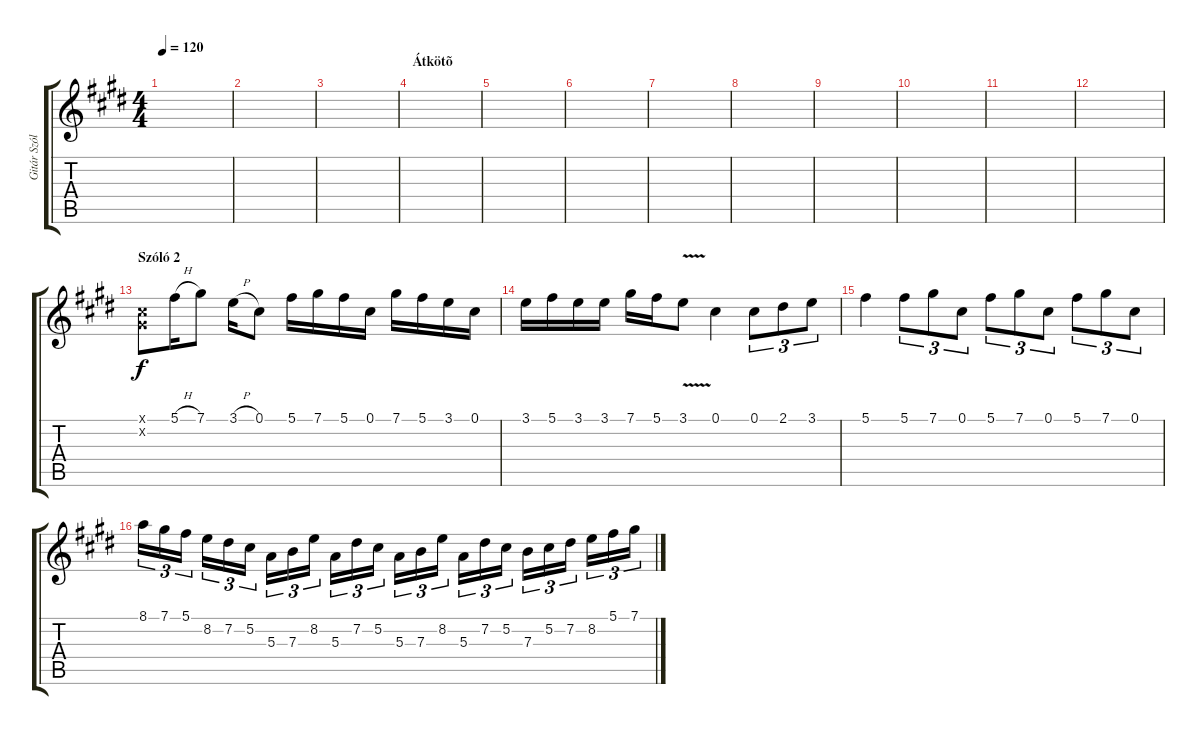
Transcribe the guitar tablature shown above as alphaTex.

\track ("Gitár Szóló 1" "Gitár Szól") {instrument overdrivenguitar}
\staff {score tabs}
\tuning (Db4 Ab3 E3 B2 Gb2 Db2) {hide}
\ts (4 4)
\tempo 120
\clef g2
\ks c#minor
|
|
|
\section ("" "Átkötõ")
|
|
|
|
|
|
|
|
|
\section ("" "Szóló 2")
(0.1{x} 0.2{x}).8 5.1{h}.16 7.1.8 3.1{h}.16 0.1.8 5.1.16 7.1.16 5.1.16 0.1.16 7.1.16 5.1.16 3.1.16 0.1.16 |
3.1.16 5.1.16 3.1.16 3.1.16 7.1.16 5.1.16 3.1{v}.8 0.1.4 0.1.8{tu (3 2)} 2.1.8{tu (3 2)} 3.1.8{tu (3 2)} |
5.1.4 5.1.8{tu (3 2)} 7.1.8{tu (3 2)} 0.1.8{tu (3 2)} 5.1.8{tu (3 2)} 7.1.8{tu (3 2)} 0.1.8{tu (3 2)} 5.1.8{tu (3 2)} 7.1.8{tu (3 2)} 0.1.8{tu (3 2)} |
8.1.16{tu (3 2)} 7.1.16{tu (3 2)} 5.1.16{tu (3 2)} 8.2.16{tu (3 2)} 7.2.16{tu (3 2)} 5.2.16{tu (3 2)} 5.3.16{tu (3 2)} 7.3.16{tu (3 2)} 8.2.16{tu (3 2)} 5.3.16{tu (3 2)} 7.2.16{tu (3 2)} 5.2.16{tu (3 2)} 5.3.16{tu (3 2)} 7.3.16{tu (3 2)} 8.2.16{tu (3 2)} 5.3.16{tu (3 2)} 7.2.16{tu (3 2)} 5.2.16{tu (3 2)} 7.3.16{tu (3 2)} 5.2.16{tu (3 2)} 7.2.16{tu (3 2)} 8.2.16{tu (3 2)} 5.1.16{tu (3 2)} 7.1.16{tu (3 2)}
